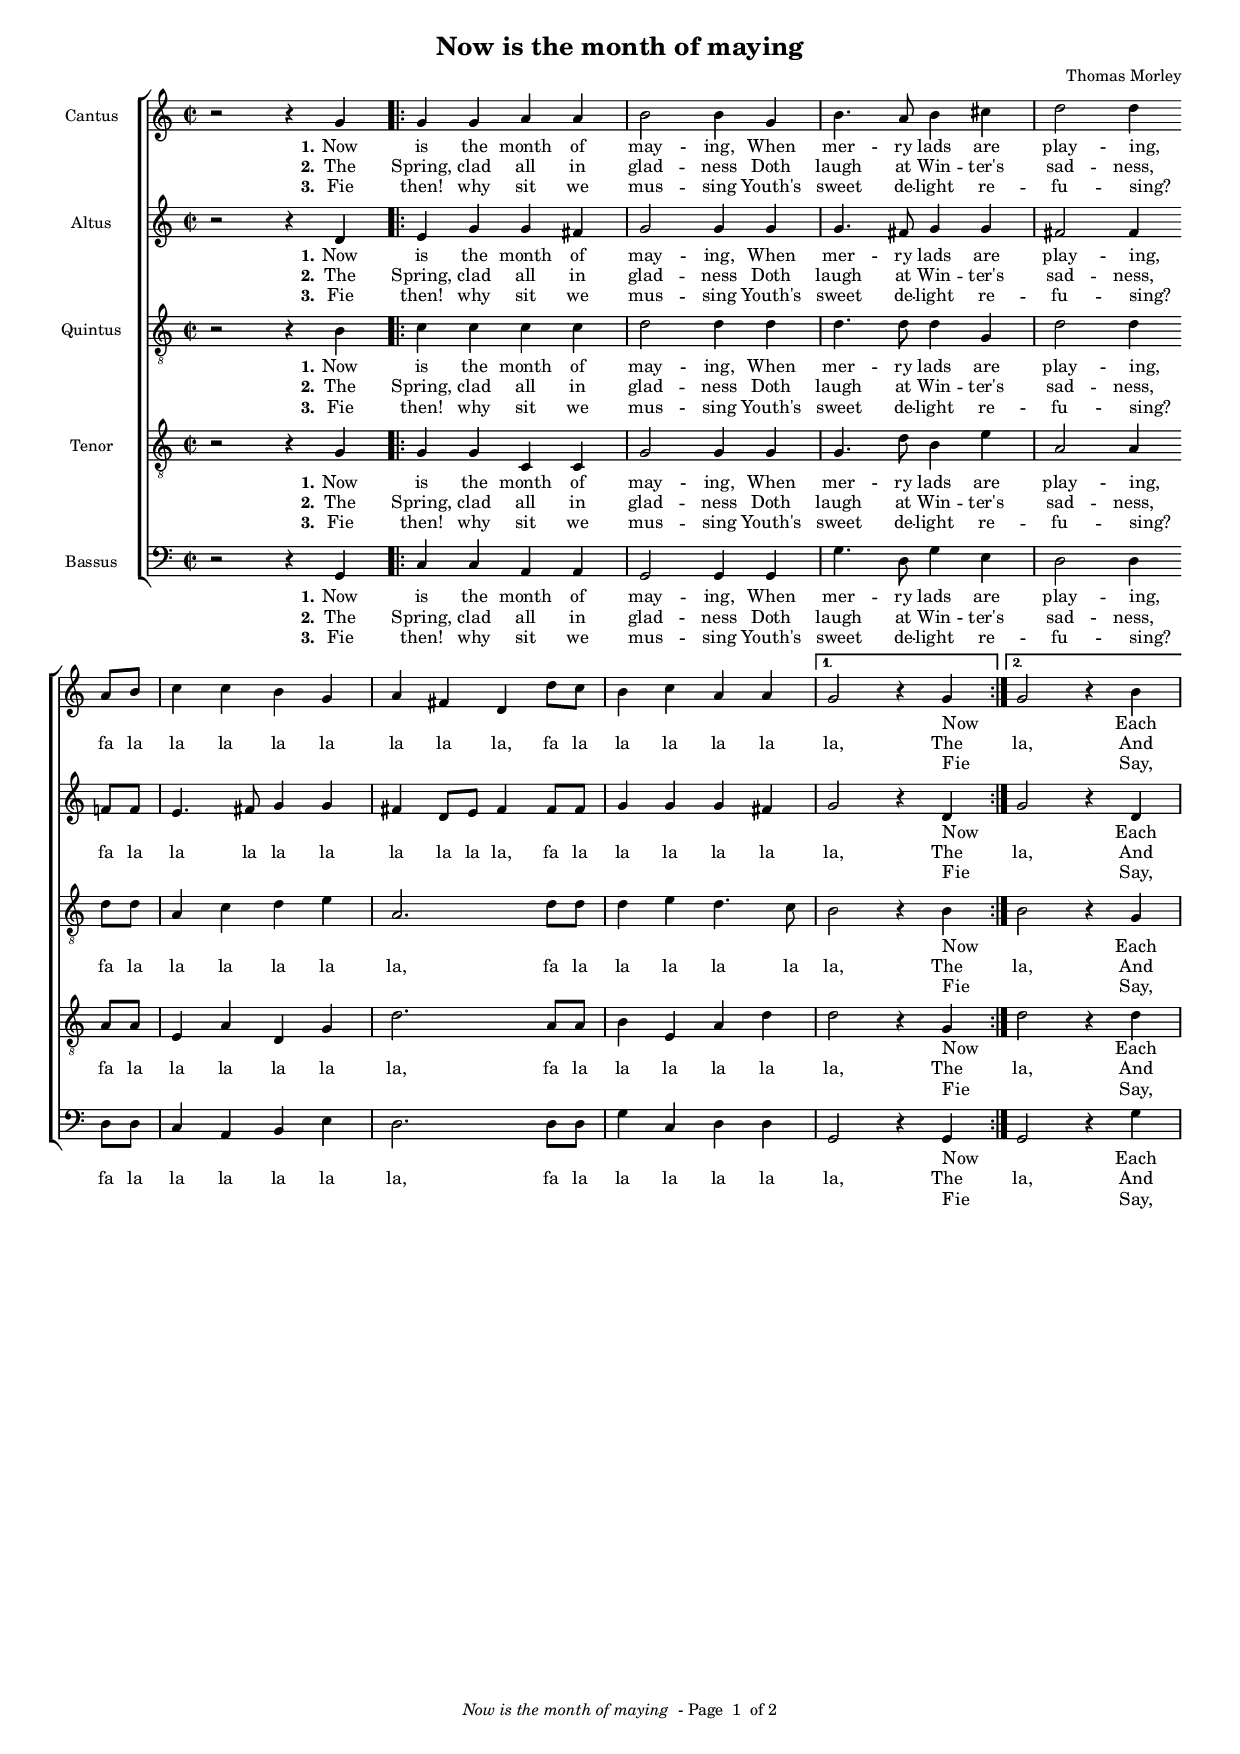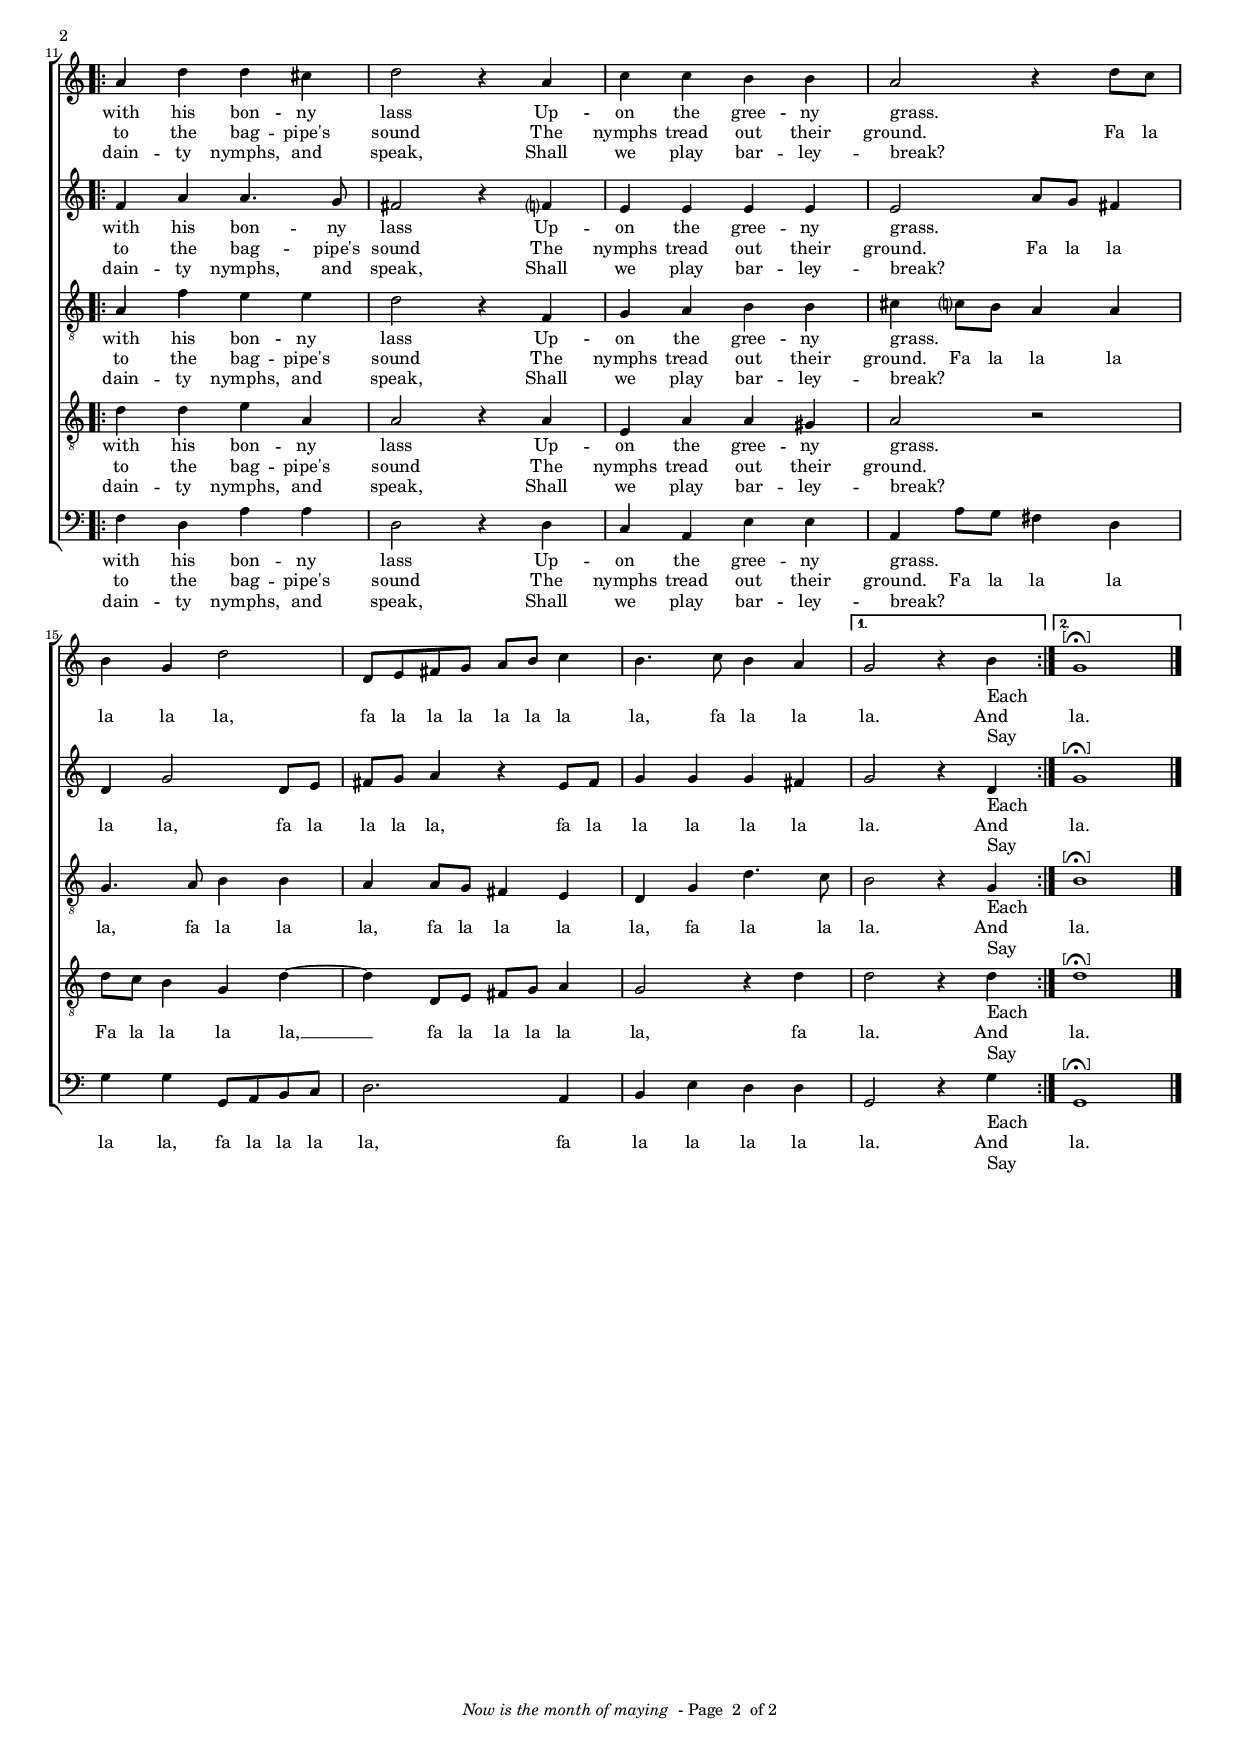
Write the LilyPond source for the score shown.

\paper {
  oddFooterMarkup = \markup {
    \fill-line { \line {
      \italic \fromproperty #'header:title
      " - Page "
      \fromproperty #'page:page-number-string
      " of 2"
    } }
  }
  evenFooterMarkup = \oddFooterMarkup
  raggedbottom = ##t
}
#(set-global-staff-size 14)

\include "english.ly"
\header{
  title = "Now is the month of maying"
  composer = "Thomas Morley"
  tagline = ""

}

global= {
  \key c \major
  \time 2/2
}

cantusMusic = \relative g' {
  r2 r4 g | 
  \repeat volta 2 {
    g g a a | b2 b4 g | b4. a8 b4 cs |
    d2 d4 \bar "" \break a8 b | c4 c b g | a fs d d'8 c | b4 c a a
  }
  \alternative { { g2 r4 g } { g2 r4 b }}

  \break

  \repeat volta 2 {
    a d d cs d2 r4 a | c c b b | a2 r4 d8 c |
    b4 g d'2 | d,8 e fs g a b c4 | b4. c8 b4 a
  }
  \alternative { { g2 r4 b } { g1^\markup{ \hspace #0.5 \bracket \musicglyph #"scripts.ufermata" } } }

  \bar "|."
}

altusMusic = \relative c' {
  r2 r4 d |
  \repeat volta 2 {
    e g g fs g2 g4 g g4. fs8 g4 g4 |
    fs2 fs4 f8 f e4. fs8 g4 g4 fs4 d8 e fs4 fs8 fs g4 g g fs |
  } 
  \alternative { { g2 r4 d } { g2 r4 d } } 
  \repeat volta 2 {
    f4 a a4. g8 fs2 r4 f? | e e e e | e2 a8 g fs4 |
    d g2 d8 e | fs g a4 r e8 fs | g4 g g fs 
  }
  \alternative { { g2 r4 d } { g1^\markup{ \hspace #0.5 \bracket \musicglyph #"scripts.ufermata" } } }
  \bar "|."
}

quintusMusic = \relative c' {
  r2 r4 b |
  \repeat volta 2 {
    c c c c | d2 d4 d4 | d4. d8 d4 g, |
    d'2 d4 d8 d | a4 c d e | a,2. d8 d | d4 e d4. c8 | 
  }
  \alternative { { b2 r4 b } { b2 r4 g } }
  \repeat volta 2 {
    a4 f' e e d2 r4 f,4 g a b b cs c?8 b a4 a |
    g4. a8 b4 b | a a8 g fs4 e | d g d'4. c8
  }
  \alternative { { b2 r4 g } { b1^\markup{ \hspace #0.5 \bracket \musicglyph #"scripts.ufermata" }} } 
  \bar "|."
}

tenorMusic = \relative g {
  r2 r4 g |
  \repeat volta 2 {
    g g c, c g'2 g4 g | g4. d'8 b4 e |
    a,2 a4 a8 a | e4 a d, g | d'2. a8 a | b4 e, a d
  }
  \alternative { { d2 r4 g, }{ d'2 r4 d } }
  \repeat volta 2 {
    d4 d e a, | a2 r4 a e a a gs | a2 r2 |
    d8 c b4 g d'~ | d d,8 e fs g a4 | g2 r4 d'4 |
  }
  \alternative { { d2 r4 d } { d1^\markup{ \hspace #0.5 \bracket \musicglyph #"scripts.ufermata" }}}
  \bar "|."
}

bassusMusic = \relative c {
  r2 r4 g |
  \repeat volta 2 {
    c c a a | g2 g4 g | g'4. d8 g4 e |
    d2 d4 d8 d | c4 a b e | d2. d8 d | g4 c, d d |
  }
  \alternative { { g,2 r4 g } { g2 r4 g' } } 
  \repeat volta 2 {
    f4 d a' a | d,2 r4 d c a e' e a, a'8 g fs4 d |
    g4 g4 g,8 a b c | d2. a4 | b e d d |
  }
  \alternative { { g,2 r4 g' } { g,1^\markup{ \hspace #0.5 \bracket \musicglyph #"scripts.ufermata" }}}
}
cantusWordsA = \lyricmode {
  \set stanza = "1."
  Now is the month of may -- ing,
  When mer -- ry lads are play -- ing,
  _ _ _ _ _ _ _ _ _
  _ _ _ _ _ _
  _
  Now
  _
  Each with his bon -- ny lass
  Up -- on the gree -- ny grass.
  _ _ _ _ _ _ _ _ _ _ _ _ _ _ _ _ _ Each _
}

cantusWordsB = \lyricmode {
  \set stanza = "2."
  The Spring, clad all in glad -- ness
  Doth laugh at Win -- ter's sad -- ness,
  fa la la la la la la la la,
  fa la la la la la
  la,
  The
  la, 
  And to the bag -- pipe's sound
  The nymphs tread out their ground. 
  Fa la la la la, fa la la la la la la la, fa la la la. And la.
}

cantusWordsC = \lyricmode {
  \set stanza = "3."
  Fie then! why sit we mus -- sing
  Youth's sweet de -- light re -- fu -- sing? 
  _ _ _ _ _ _ _ _ _
  _ _ _ _ _ _
  _
  Fie
  _
  Say, dain -- ty nymphs, and speak,
  Shall we play bar -- ley -- break?
  _ _ _ _ _ _ _ _ _ _ _ _ _ _ _ _ _ Say _
}

altusWordsA = \lyricmode {

  \set stanza = "1."
  Now is the month of may -- ing,
  When mer -- ry lads are play -- ing,
  _ _ _ _ _ _ _ _ _ _
  _ _ _ _ _ _ _ 
  Now
  _
  Each with his bon -- ny lass
  Up -- on the gree -- ny grass.
  _ _ _ _ _ _ _ _ _ _ _ _ _ _ _ _ _ 
  Each _
}

altusWordsB = \lyricmode {
  \set stanza = "2."
  The Spring, clad all in glad -- ness
  Doth laugh at Win -- ter's sad -- ness,
  fa la la la la la la la la la, fa la la la la la la, 
  The
  la, 
  And to the bag -- pipe's sound
  The nymphs tread out their ground. 
  Fa la la la la, fa la la la la, fa la la la la la la.
  And la.
}

altusWordsC = \lyricmode {
  \set stanza = "3."
  Fie then! why sit we mus -- sing
  Youth's sweet de -- light re -- fu -- sing? 
  _ _ _ _ _ _ _ _ _ _
  _ _ _ _ _ _ _ 
  Fie
  _
  Say, dain -- ty nymphs, and speak,
  Shall we play bar -- ley -- break?
  _ _ _ _ _ _ _ _ _ _ _ _ _ _ _ _ _ 
  Say _
}

quintusWordsA = \lyricmode {

  \set stanza = "1."
  Now is the month of may -- ing,
  When mer -- ry lads are play -- ing,
  _ _ _ _ _ _ _ _ _ _ _ _ _ _ 
  Now
  _
  Each with his bon -- ny lass
  Up -- on the gree -- ny grass.
  _ _ _ _ _ _ _ _ _ _ _ _ _ _ _ _ _ _
  Each _
}

quintusWordsB = \lyricmode {
  \set stanza = "2."
  The Spring, clad all in glad -- ness
  Doth laugh at Win -- ter's sad -- ness,
  fa la la la la la la, fa la la la la la la,
  The
  la, 
  And to the bag -- pipe's sound
  The nymphs tread out their ground. 
  Fa la la la la, fa la la la, fa la la la la, fa la la la.
  And la.
}

quintusWordsC = \lyricmode {
  \set stanza = "3."
  Fie then! why sit we mus -- sing
  Youth's sweet de -- light re -- fu -- sing? 
  _ _ _ _ _ _ _ _ _ _ _ _ _ _ 
  Fie
  _
  Say, dain -- ty nymphs, and speak,
  Shall we play bar -- ley -- break?
  _ _ _ _ _ _ _ _ _ _ _ _ _ _ _ _ _ _
  Say _
}

tenorWordsA = \lyricmode {

  \set stanza = "1."
  Now is the month of may -- ing,
  When mer -- ry lads are play -- ing,
  _ _ _ _ _ _ _ _ _ _ _ _ _ _ 
  Now
  _
  Each with his bon -- ny lass
  Up -- on the gree -- ny grass.
  _ _ _ _ _ _ _ _ _ _ _ _ _
  Each _
}

tenorWordsB = \lyricmode {
  \set stanza = "2."
  The Spring, clad all in glad -- ness
  Doth laugh at Win -- ter's sad -- ness,
  fa la la la la la la, fa la la la la la la,
  The
  la, 
  And to the bag -- pipe's sound
  The nymphs tread out their ground. 
  Fa la la la la, __ fa la la la la la, fa la.
  And la.
}

tenorWordsC = \lyricmode {
  \set stanza = "3."
  Fie then! why sit we mus -- sing
  Youth's sweet de -- light re -- fu -- sing? 
  _ _ _ _ _ _ _ _ _ _ _ _ _ _ 
  Fie
  _
  Say, dain -- ty nymphs, and speak,
  Shall we play bar -- ley -- break?
  _ _ _ _ _ _ _ _ _ _ _ _ _
  Say _
}

bassusWordsA = \lyricmode {

  \set stanza = "1."
  Now is the month of may -- ing,
  When mer -- ry lads are play -- ing,
  _ _ _ _ _ _ _ _ _ _ _ _ _ _ 
  Now
  _
  Each with his bon -- ny lass
  Up -- on the gree -- ny grass.
  _ _ _ _ _ _ _ _ _ _ _ _ _ _ _ _ _
  Each _
}

bassusWordsB = \lyricmode {
  \set stanza = "2."
  The Spring, clad all in glad -- ness
  Doth laugh at Win -- ter's sad -- ness,
  fa la la la la la la, fa la la la la la la,
  The
  la, 
  And to the bag -- pipe's sound
  The nymphs tread out their ground. 
  Fa la la la la la, fa la la la la, fa la la la la la.
  And la.
}

bassusWordsC = \lyricmode {
  \set stanza = "3."
  Fie then! why sit we mus -- sing
  Youth's sweet de -- light re -- fu -- sing? 
  _ _ _ _ _ _ _ _ _ _ _ _ _ _
  Fie
  _
  Say, dain -- ty nymphs, and speak,
  Shall we play bar -- ley -- break?
  _ _ _ _ _ _ _ _ _ _ _ _ _ _ _ _ _ 
  Say _
}

\score {
  \context ChoirStaff <<
    \context Staff = cantusStaff <<
      \set Staff.instrument = "Cantus"
      \context Voice = cantus {
	<< \global \cantusMusic >> 
      }
    >>

    \context Lyrics = cantusLyricsA { s1 }
    \context Lyrics = cantusLyricsB { s1 }
    \context Lyrics = cantusLyricsC { s1 }


    \context Staff = altusStaff <<
      \set Staff.instrument = "Altus"

      \context Voice = altus { 
	<< \global 
	\altusMusic >> 
      }
    >>

    \context Lyrics = altusLyricsA { s1 }
    \context Lyrics = altusLyricsB { s1 }
    \context Lyrics = altusLyricsC { s1 }

    \context Lyrics = altus { s1 }

    \context Staff = quintusStaff << \context Voice = quintus { 
      \set Staff.instrument = "Quintus"
      << \global
      \clef "G_8"
      \quintusMusic >>
    }
  >>

  \context Lyrics = quintusLyricsA { s1 }
  \context Lyrics = quintusLyricsB { s1 }
  \context Lyrics = quintusLyricsC { s1 }


  \context Staff = tenorStaff << \context Voice = tenor { 
    \set Staff.instrument = "Tenor"
    << \global
    \clef "G_8"
    \tenorMusic >>
  }

  \context Lyrics = tenorLyricsA { s1 }
  \context Lyrics = tenorLyricsB { s1 }
  \context Lyrics = tenorLyricsC { s1 }
>>


\context Staff = bassusStaff << \context Voice = bassus { 
  \set Staff.instrument = "Bassus"
  << \global
  \clef bass
  \bassusMusic >>
}

\context Lyrics = bassusLyricsA { s1 }
\context Lyrics = bassusLyricsB { s1 }
\context Lyrics = bassusLyricsC { s1 }

>>


\lyricsto "cantus" \context Lyrics = cantusLyricsA \cantusWordsA
\lyricsto "cantus" \context Lyrics = cantusLyricsB \cantusWordsB
\lyricsto "cantus" \context Lyrics = cantusLyricsC \cantusWordsC
\lyricsto "altus" \context Lyrics = altusLyricsA \altusWordsA
\lyricsto "altus" \context Lyrics = altusLyricsB \altusWordsB
\lyricsto "altus" \context Lyrics = altusLyricsC \altusWordsC
\lyricsto "quintus" \context Lyrics = quintusLyricsA \quintusWordsA
\lyricsto "quintus" \context Lyrics = quintusLyricsB \quintusWordsB
\lyricsto "quintus" \context Lyrics = quintusLyricsC \quintusWordsC
\lyricsto "tenor" \context Lyrics = tenorLyricsA \tenorWordsA
\lyricsto "tenor" \context Lyrics = tenorLyricsB \tenorWordsB
\lyricsto "tenor" \context Lyrics = tenorLyricsC \tenorWordsC
\lyricsto "bassus" \context Lyrics = bassusLyricsA \bassusWordsA
\lyricsto "bassus" \context Lyrics = bassusLyricsB \bassusWordsB
\lyricsto "bassus" \context Lyrics = bassusLyricsC \bassusWordsC

    >>

    \midi { \tempo 4 . = 80 }
    \layout { }
  }

  \version "2.6.3"  % necessary for upgrading to future LilyPond versions.
